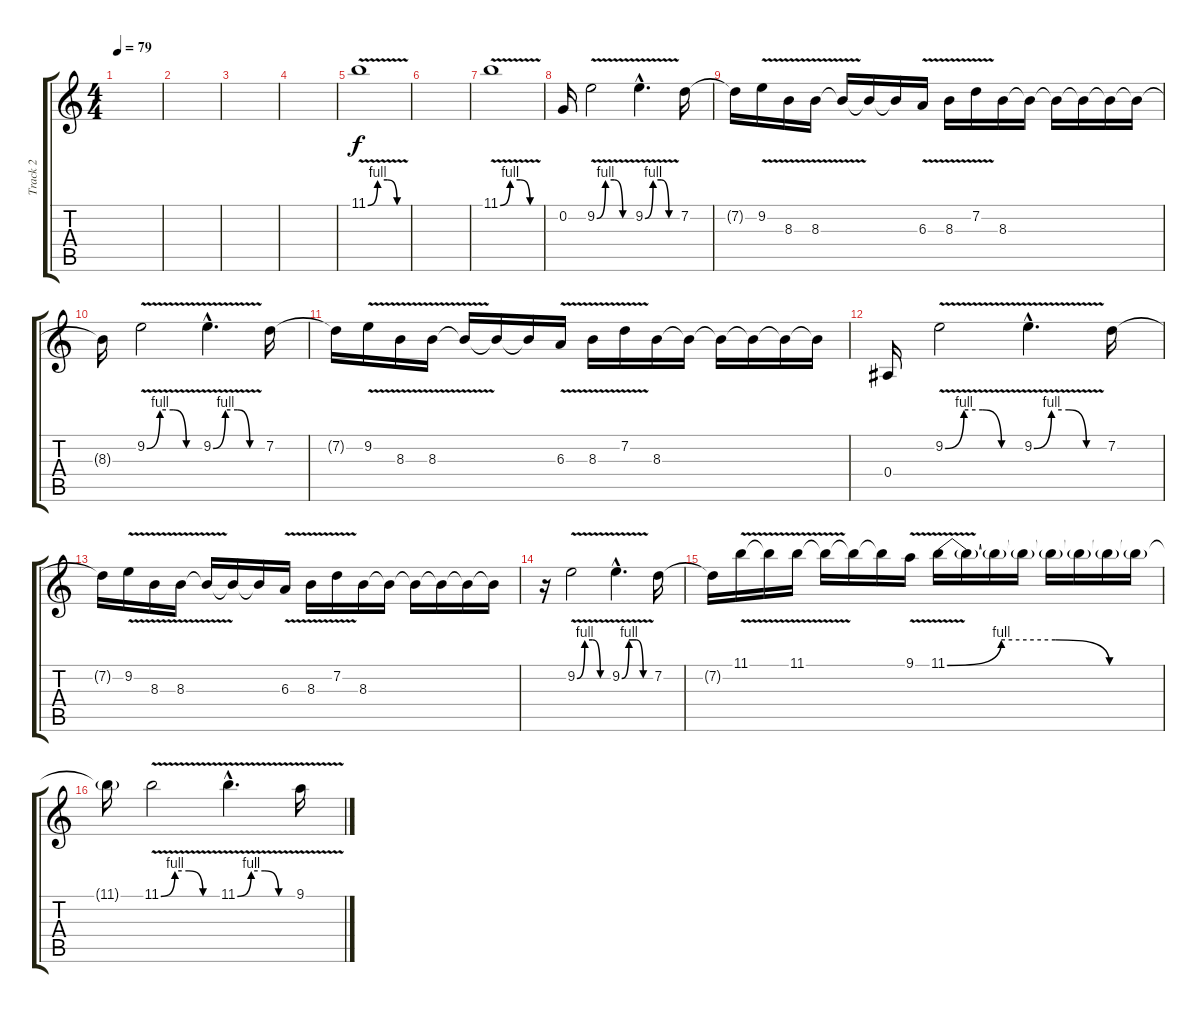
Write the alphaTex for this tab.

\track ("Track 2" "Track 2") {instrument overdrivenguitar}
\staff {score tabs}
\tuning (C4 G3 Eb3 Bb2 F2 C2) {hide}
\ts (4 4)
\tempo 79
\clef g2
\ks c
|
|
|
|
11.1{be (custom 0 0 15 4 30 4 45 0 60 0) v}.1 |
|
11.1{be (custom 0 0 15 4 30 4 45 0 60 0) v}.1 |
0.2.16 9.2{be (custom 0 0 15 4 30 4 45 0 60 0) v}.2 9.2{be (custom 0 0 15 4 30 4 45 0 60 0) v hac}.4{d} 7.2.16 |
7.2{t}.16 9.2{v}.16 8.3{v}.16 8.3{v}.16 8.3{t}.16 8.3{t}.16 8.3{t}.16 6.3{v}.16 8.3{v}.16 7.2{v}.16 8.3.16 8.3{t}.16 8.3{t}.16 8.3{t}.16 8.3{t}.16 8.3{t}.16 |
8.3{t}.16 9.2{be (custom 0 0 15 4 30 4 45 0 60 0) v}.2 9.2{be (custom 0 0 15 4 30 4 45 0 60 0) v hac}.4{d} 7.2.16 |
7.2{t}.16 9.2{v}.16 8.3{v}.16 8.3{v}.16 8.3{t}.16 8.3{t}.16 8.3{t}.16 6.3{v}.16 8.3{v}.16 7.2{v}.16 8.3.16 8.3{t}.16 8.3{t}.16 8.3{t}.16 8.3{t}.16 8.3{t}.16 |
0.4.16 9.2{be (custom 0 0 15 4 30 4 45 0 60 0) v}.2 9.2{be (custom 0 0 15 4 30 4 45 0 60 0) v hac}.4{d} 7.2.16 |
7.2{t}.16 9.2{v}.16 8.3{v}.16 8.3{v}.16 8.3{t}.16 8.3{t}.16 8.3{t}.16 6.3{v}.16 8.3{v}.16 7.2{v}.16 8.3.16 8.3{t}.16 8.3{t}.16 8.3{t}.16 8.3{t}.16 8.3{t}.16 |
r.16 9.2{be (custom 0 0 15 4 30 4 45 0 60 0) v}.2 9.2{be (custom 0 0 15 4 30 4 45 0 60 0) v hac}.4{d} 7.2.16 |
7.2{t}.16 11.1{v}.16 11.1{t}.16 11.1{v}.16 11.1{t}.16 11.1{t}.16 11.1{t}.16 9.1{v}.16 11.1{be (custom 0 0 15 4 30 4 45 0 60 0) v}.16 11.1{t}.16 11.1{t}.16 11.1{t}.16 11.1{t}.16 11.1{t}.16 11.1{t}.16 11.1{t}.16 |
11.1{t}.16 11.1{be (custom 0 0 15 4 30 4 45 0 60 0) v}.2 11.1{be (custom 0 0 15 4 30 4 45 0 60 0) v hac}.4{d} 9.1{v}.16
